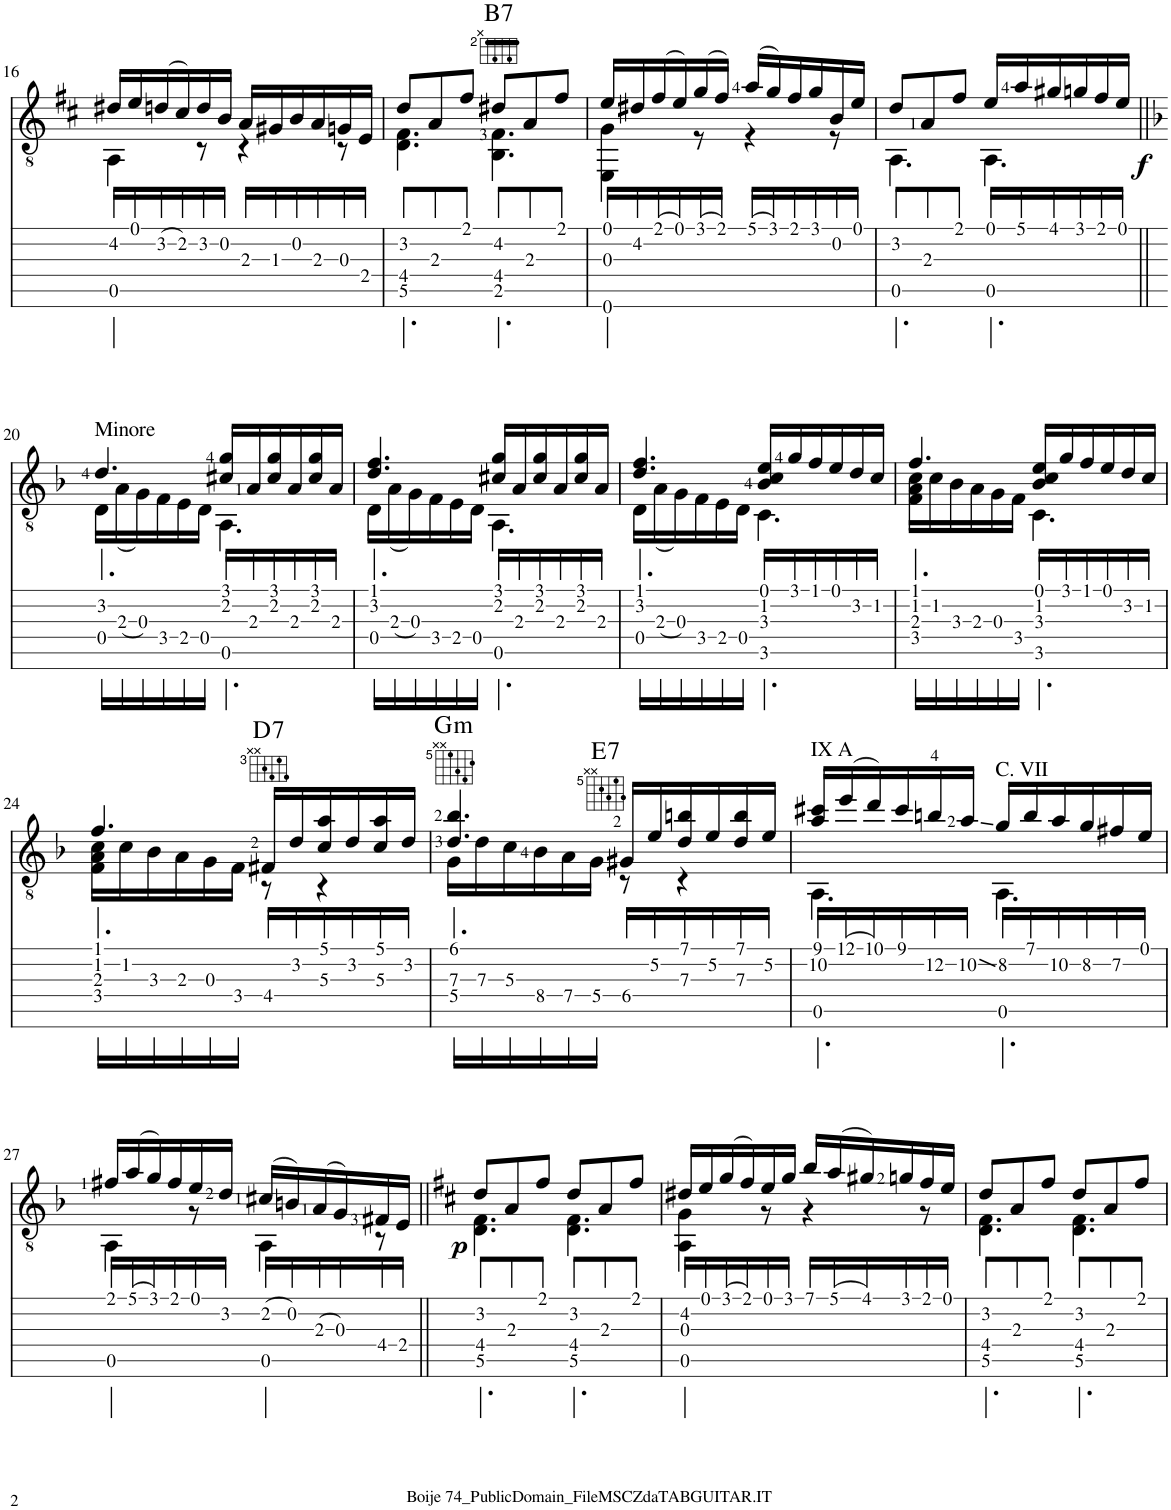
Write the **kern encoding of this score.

**kern	**kern	**dynam	**harte
*part2	*part1	*part1	*part1
*staff2	*staff1	*staff1	*
*I"Chitarra classica (Intavolatura)	*I"Guitar	*	*
!!LO:PB:g=z
*	*clefGv2	*	*
*k[f#c#]	*k[f#c#]	*	*
*M6/8	*M6/8	*	*
=16	=16	=16	=16
*^	*^	*	*
16d#X/LL	4AA\	16d#X/LL	4AA\	.	.
16e/	.	16e/	.	.	.
(16dn/	.	(16dn/	.	.	.
16c#/)	.	16c#/)	.	.	.
16d/	8r	16d/	8r	.	.
16B/JJ	.	16B/JJ	.	.	.
16A/LL	4r	16A/LL	4r	.	.
16G#X/	.	16G#X/	.	.	.
16B/	.	16B/	.	.	.
16A/	.	16A/	.	.	.
16Gn/	8r	16Gn/	8r	.	.
16E/JJ	.	16E/JJ	.	.	.
=17	=17	=17	=17	=17	=17
8d/L	4.D\ 4.F#\	8d/L	4.D\ 4.F#\	.	.
8A/	.	8A/	.	.	.
8f#/J	.	8f#/J	.	.	.
!	!	!	!	!	!LO:H:kt=7
8d#X/L	4.BB\ 4.F#\	8d#X/L	4.BB\ 4.F#\	.	B:7
8A/	.	8A/	.	.	.
8f#/J	.	8f#/J	.	.	.
=18	=18	=18	=18	=18	=18
16e/LL	4EE\ 4G\	16e/LL	4EE\ 4G\	.	.
16d#X/	.	16d#X/	.	.	.
(16f#/	.	(16f#/	.	.	.
16e/)	.	16e/)	.	.	.
(16g/	8r	(16g/	8r	.	.
16f#/JJ)	.	16f#/JJ)	.	.	.
(16a/LL	4r	(16a/LL	4r	.	.
16g/)	.	16g/)	.	.	.
16f#/	.	16f#/	.	.	.
16g/	.	16g/	.	.	.
16B/	8r	16B/	8r	.	.
16e/JJ	.	16e/JJ	.	.	.
=19	=19	=19	=19	=19	=19
8d/L	4.AA\	8d/L	4.AA\	.	.
8A/	.	8A/	.	.	.
8f#/J	.	8f#/J	.	.	.
16e/LL	4.AA\	16e/LL	4.AA\	.	.
16a/	.	16a/	.	.	.
16g#X/	.	16g#X/	.	.	.
16gn/	.	16gn/	.	.	.
16f#/	.	16f#/	.	.	.
!	!	!	!	!LO:DY:b	!
16e/JJ	.	16e/JJ	.	f	.
!!LO:LB:g=z	!!
=20||	=20||	=20||	=20||	=20||	=20||
*k[b-]	*	*k[b-]	*	*	*
!	!	!LO:TX:a:t=Minore	!	!	!
4.d/	16D\LL	4.d/	16D\LL	.	.
.	(16A\	.	(16A\	.	.
.	16G\)	.	16G\)	.	.
.	16F\	.	16F\	.	.
.	16E\	.	16E\	.	.
.	16D\JJ	.	16D\JJ	.	.
16c#X/ 16g/LL	4.AA\	16c#X/ 16g/LL	4.AA\	.	.
16A/	.	16A/	.	.	.
16c#/ 16g/	.	16c#/ 16g/	.	.	.
16A/	.	16A/	.	.	.
16c#/ 16g/	.	16c#/ 16g/	.	.	.
16A/JJ	.	16A/JJ	.	.	.
=21	=21	=21	=21	=21	=21
4.d/ 4.f/	16D\LL	4.d/ 4.f/	16D\LL	.	.
.	(16A\	.	(16A\	.	.
.	16G\)	.	16G\)	.	.
.	16F\	.	16F\	.	.
.	16E\	.	16E\	.	.
.	16D\JJ	.	16D\JJ	.	.
16c#X/ 16g/LL	4.AA\	16c#X/ 16g/LL	4.AA\	.	.
16A/	.	16A/	.	.	.
16c#/ 16g/	.	16c#/ 16g/	.	.	.
16A/	.	16A/	.	.	.
16c#/ 16g/	.	16c#/ 16g/	.	.	.
16A/JJ	.	16A/JJ	.	.	.
=22	=22	=22	=22	=22	=22
4.d/ 4.f/	16D\LL	4.d/ 4.f/	16D\LL	.	.
.	(16A\	.	(16A\	.	.
.	16G\)	.	16G\)	.	.
.	16F\	.	16F\	.	.
.	16E\	.	16E\	.	.
.	16D\JJ	.	16D\JJ	.	.
16B-/ 16c/ 16e/LL	4.C\	16B-/ 16c/ 16e/LL	4.C\	.	.
16g/	.	16g/	.	.	.
16f/	.	16f/	.	.	.
16e/	.	16e/	.	.	.
16d/	.	16d/	.	.	.
16c/JJ	.	16c/JJ	.	.	.
=23	=23	=23	=23	=23	=23
4.f/	16F\ 16A\ 16c\LL	4.f/	16F\ 16A\ 16c\LL	.	.
.	16c\	.	16c\	.	.
.	16B-\	.	16B-\	.	.
.	16A\	.	16A\	.	.
.	16G\	.	16G\	.	.
.	16F\JJ	.	16F\JJ	.	.
16B-/ 16c/ 16e/LL	4.C\	16B-/ 16c/ 16e/LL	4.C\	.	.
16g/	.	16g/	.	.	.
16f/	.	16f/	.	.	.
16e/	.	16e/	.	.	.
16d/	.	16d/	.	.	.
16c/JJ	.	16c/JJ	.	.	.
!!LO:LB:g=z	!!
=24	=24	=24	=24	=24	=24
4.f/	16F\ 16A\ 16c\LL	4.f/	16F\ 16A\ 16c\LL	.	.
.	16c\	.	16c\	.	.
.	16B-\	.	16B-\	.	.
.	16A\	.	16A\	.	.
.	16G\	.	16G\	.	.
.	16F\JJ	.	16F\JJ	.	.
!	!	!	!	!	!LO:H:kt=7
16F#X/LL	8r	16F#X/LL	8r	.	D:7
16d/	.	16d/	.	.	.
16c/ 16a/	4r	16c/ 16a/	4r	.	.
16d/	.	16d/	.	.	.
16c/ 16a/	.	16c/ 16a/	.	.	.
16d/JJ	.	16d/JJ	.	.	.
=25	=25	=25	=25	=25	=25
!	!	!	!	!	!LO:H:kt=m
4.d/ 4.b-/	16G\LL	4.d/ 4.b-/	16G\LL	.	G:min
.	16d\	.	16d\	.	.
.	16c\	.	16c\	.	.
.	16B-\	.	16B-\	.	.
.	16A\	.	16A\	.	.
.	16G\JJ	.	16G\JJ	.	.
!	!	!	!	!	!LO:H:kt=7
16G#X/LL	8r	16G#X/LL	8r	.	E:7
16e/	.	16e/	.	.	.
16d/ 16bn/	4r	16d/ 16bn/	4r	.	.
16e/	.	16e/	.	.	.
16d/ 16b/	.	16d/ 16b/	.	.	.
16e/JJ	.	16e/JJ	.	.	.
=26	=26	=26	=26	=26	=26
!	!	!LO:TX:a:t=IX A	!	!	!
16a/ 16cc#X/LL	4.AA\	16a/ 16cc#X/LL	4.AA\	.	.
(16ee/	.	(16ee/	.	.	.
16dd/)	.	16dd/)	.	.	.
16cc#/	.	16cc#/	.	.	.
16bn/	.	16bn/	.	.	.
16a/JJ	.	16a/JJ	.	.	.
!	!	!LO:TX:a:t=C. VII	!	!	!
16g/LL	4.AA\	16g/LL	4.AA\	.	.
16b/	.	16b/	.	.	.
16a/	.	16a/	.	.	.
16g/	.	16g/	.	.	.
16f#X/	.	16f#X/	.	.	.
16e/JJ	.	16e/JJ	.	.	.
!!LO:LB:g=z	!!
=27	=27	=27	=27	=27	=27
16f#X/LL	4AA\	16f#X/LL	4AA\	.	.
(16a/	.	(16a/	.	.	.
16g/)	.	16g/)	.	.	.
16f#/	.	16f#/	.	.	.
16e/	8r	16e/	8r	.	.
16d/JJ	.	16d/JJ	.	.	.
(16c#X/LL	4AA\	(16c#X/LL	4AA\	.	.
16Bn/)	.	16Bn/)	.	.	.
(16A/	.	(16A/	.	.	.
16G/)	.	16G/)	.	.	.
16F#X/	8r	16F#X/	8r	.	.
16E/JJ	.	16E/JJ	.	.	.
=28||	=28||	=28||	=28||	=28||	=28||
*k[f#c#]	*	*k[f#c#]	*	*	*
!	!	!	!	!LO:DY:b	!
8d/L	4.D\ 4.F#\	8d/L	4.D\ 4.F#\	p	.
8A/	.	8A/	.	.	.
8f#/J	.	8f#/J	.	.	.
8d/L	4.D\ 4.F#\	8d/L	4.D\ 4.F#\	.	.
8A/	.	8A/	.	.	.
8f#/J	.	8f#/J	.	.	.
=29	=29	=29	=29	=29	=29
16d#X/LL	4AA\ 4G\	16d#X/LL	4AA\ 4G\	.	.
16e/	.	16e/	.	.	.
(16g/	.	(16g/	.	.	.
16f#/)	.	16f#/)	.	.	.
16e/	8r	16e/	8r	.	.
16g/JJ	.	16g/JJ	.	.	.
16b/LL	4r	16b/LL	4r	.	.
(16a/	.	(16a/	.	.	.
16g#X/)	.	16g#X/)	.	.	.
16gn/	.	16gn/	.	.	.
16f#/	8r	16f#/	8r	.	.
16e/JJ	.	16e/JJ	.	.	.
=30	=30	=30	=30	=30	=30
8d/L	4.D\ 4.F#\	8d/L	4.D\ 4.F#\	.	.
8A/	.	8A/	.	.	.
8f#/J	.	8f#/J	.	.	.
8d/L	4.D\ 4.F#\	8d/L	4.D\ 4.F#\	.	.
8A/	.	8A/	.	.	.
8f#/J	.	8f#/J	.	.	.
*v	*v	*	*	*	*
*	*v	*v	*	*
=	=	=	=
*-	*-	*-	*-
